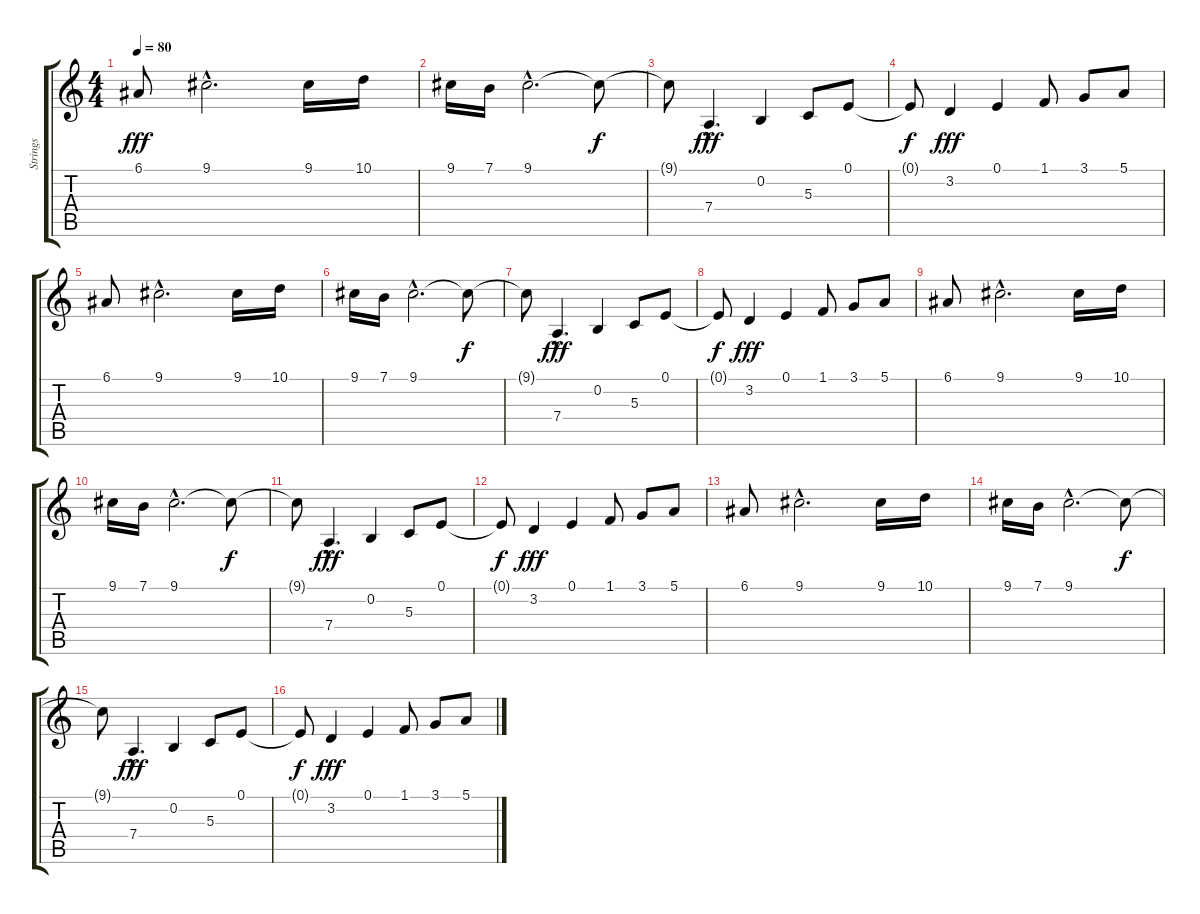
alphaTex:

\track ("Strings             " "Strings   ") {instrument stringensemble1}
\staff {score tabs}
\tuning (E4 B3 G3 D3 A2 E2) {hide}
\ts (4 4)
\tempo 80
\clef g2
\ks c
6.1.8{dy fff} 9.1{hac}.2{d} 9.1.16 10.1.16 |
9.1.16 7.1.16 9.1{hac}.2{d} 9.1{t}.8{dy f} |
9.1{t}.8 7.4{hac}.4{d dy fff} 0.2.4 5.3.8 0.1.8 |
0.1{t}.8{dy f} 3.2.4{dy fff} 0.1.4 1.1.8 3.1.8 5.1.8 |
6.1.8 9.1{hac}.2{d} 9.1.16 10.1.16 |
9.1.16 7.1.16 9.1{hac}.2{d} 9.1{t}.8{dy f} |
9.1{t}.8 7.4{hac}.4{d dy fff} 0.2.4 5.3.8 0.1.8 |
0.1{t}.8{dy f} 3.2.4{dy fff} 0.1.4 1.1.8 3.1.8 5.1.8 |
6.1.8 9.1{hac}.2{d} 9.1.16 10.1.16 |
9.1.16 7.1.16 9.1{hac}.2{d} 9.1{t}.8{dy f} |
9.1{t}.8 7.4{hac}.4{d dy fff} 0.2.4 5.3.8 0.1.8 |
0.1{t}.8{dy f} 3.2.4{dy fff} 0.1.4 1.1.8 3.1.8 5.1.8 |
6.1.8 9.1{hac}.2{d} 9.1.16 10.1.16 |
9.1.16 7.1.16 9.1{hac}.2{d} 9.1{t}.8{dy f} |
9.1{t}.8 7.4{hac}.4{d dy fff} 0.2.4 5.3.8 0.1.8 |
0.1{t}.8{dy f} 3.2.4{dy fff} 0.1.4 1.1.8 3.1.8 5.1.8
